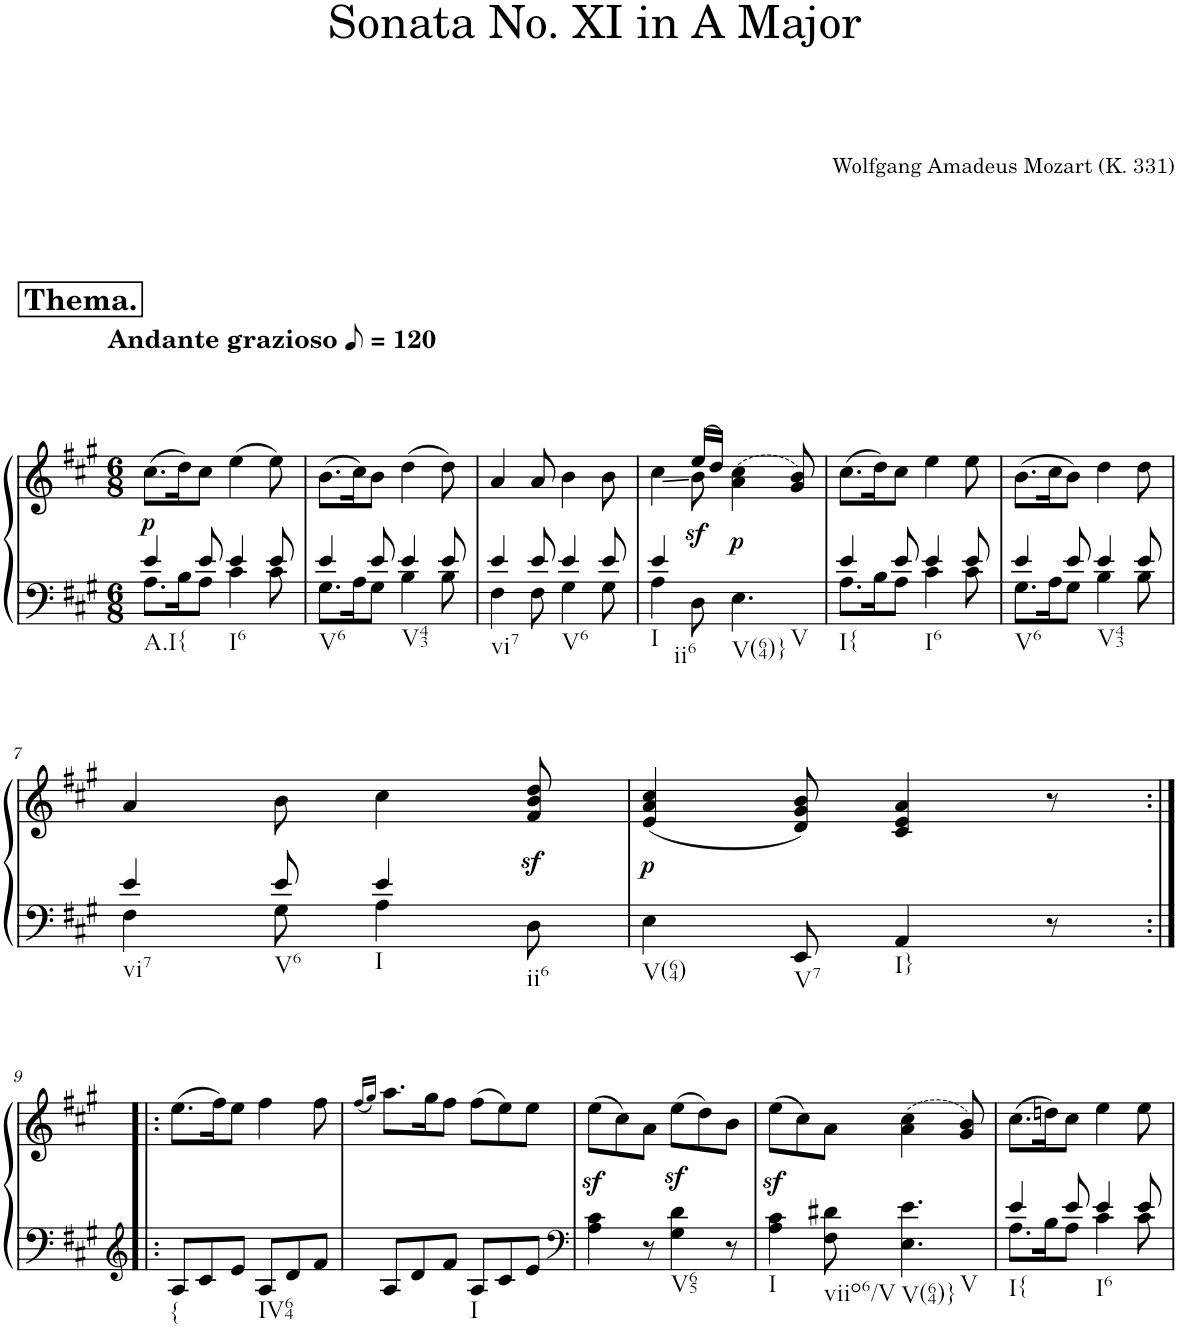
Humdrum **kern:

**kern	**kern	**dynam
*part1	*part1	*part1
*staff2	*staff1	*staff1/2
*I"Piano	*	*
*I'Pno.	*	*
*clefF4	*clefG2	*
*k[f#c#g#]	*k[f#c#g#]	*
*M6/8	*M6/8	*
*MM60	*MM60	*
!!LO:REH:place=s1:a:B:cj:fs=14:t=Thema.
=1	=1	=1
*^	*	*
!	!	!LO:TX:a:B:t=Andante grazioso	!
!LO:TX:b:t=A.I{	!	!	!
!	!	!	!LO:DY:b
4e/	8.A\L	(8.cc#\L	p
.	16B\K	16dd\K)	.
8e/	8A\J	8cc#\J	.
!LO:TX:b:t=I6	!	!	!
4e/	4c#\	(4ee\	.
8e/	8c#\	8ee\)	.
=2	=2	=2	=2
!LO:TX:b:t=V6	!	!	!
4e/	8.G#\L	(8.b\L	.
.	16A\K	16cc#\K)	.
8e/	8G#\J	8b\J	.
!LO:TX:b:t=V43	!	!	!
4e/	4B\	(4dd\	.
8e/	8B\	8dd\)	.
=3	=3	=3	=3
!LO:TX:b:t=vi7	!	!	!
4e/	4F#\	4a/	.
8e/	8F#\	8a/	.
!LO:TX:b:t=V6	!	!	!
4e/	4G#\	4b\	.
8e/	8G#\	8b\	.
=4	=4	=4	=4
*	*	*^	*
!LO:TX:b:t=I	!	!	!	!
4e/	4A\	4cc#\	4ryy	.
!LO:TX:b:t=ii6	!	!	!	!
!	!	!	!	!LO:DY:b
8D\	2ryy	(16ee/LL	8b\	sf
.	.	16dd/JJ)	.	.
!LO:TX:b:t=V(64)}	!	!	!	!
!LO:TX:b:t=V	!	!	!	!
!	!	!	!	!LO:DY:b
4.E\	.	(4a\ 4cc#\	4.ryy	p
.	.	8g#/ 8b/)	.	.
*	*	*v	*v	*
=5	=5	=5	=5
!LO:TX:b:t=I{	!	!	!
4e/	8.A\L	(8.cc#\L	.
.	16B\K	16dd\K)	.
8e/	8A\J	8cc#\J	.
!LO:TX:b:t=I6	!	!	!
4e/	4c#\	4ee\	.
8e/	8c#\	8ee\	.
=6	=6	=6	=6
!LO:TX:b:t=V6	!	!	!
4e/	8.G#\L	(8.b\L	.
.	16A\K	16cc#\K	.
8e/	8G#\J	8b\J)	.
!LO:TX:b:t=V43	!	!	!
4e/	4B\	4dd\	.
8e/	8B\	8dd\	.
!!LO:LB:g=z
=7	=7	=7	=7
!LO:TX:b:t=vi7	!	!	!
4e/	4F#\	4a/	.
!LO:TX:b:t=V6	!	!	!
8e/	8G#\	8b\	.
!LO:TX:b:t=I	!	!	!
4e/	4A\	4cc#\	.
!LO:TX:b:t=ii6	!	!	!
8D\	8ryy	8f#/z< 8b/z< 8dd/z<	.
=8	=8	=8	=8
!LO:TX:b:t=V(64)	!	!	!
!	!	!	!LO:DY:b
*v	*v	*	*
4E\	(4e/ 4a/ 4cc#/	p
!LO:TX:b:t=V7	!	!
8EE/	8d/ 8g#/ 8b/)	.
!LO:TX:b:t=I}	!	!
4AA/	4c#/ 4e/ 4a/	.
8r	8r	.
!!LO:LB:g=z
=9:|!|:	=9:|!|:	=9:|!|:
*clefG2	*	*
!LO:TX:b:t={	!	!
8A/L	(8.ee\L	.
8c#/	.	.
.	16ff#\K)	.
8e/J	8ee\J	.
!LO:TX:b:t=IV64	!	!
8A/L	4ff#\	.
8d/	.	.
8f#/J	8ff#\	.
=10	=10	=10
.	(16qff#/LL	.
.	16qgg#/JJ)	.
8A/L	8.aa\L	.
8d/	.	.
.	16gg#\K	.
8f#/J	8ff#\J	.
!LO:TX:b:t=I	!	!
8A/L	(8ff#\L	.
8c#/	8ee\)	.
8e/J	8ee\J	.
=11	=11	=11
*clefF4	*	*
4A\ 4c#\	(8eez<\L	.
.	8cc#\)	.
8r	8a\J	.
!LO:TX:b:t=V65	!	!
4G#\ 4d\	(8eez<\L	.
.	8dd\)	.
8r	8b\J	.
=12	=12	=12
!LO:TX:b:t=I	!	!
4A\ 4c#\	(8eez<\L	.
.	8cc#\)	.
!LO:TX:b:t=viio6/V	!	!
8F#\ 8d#X\	8a\J	.
!LO:TX:b:t=V(64)}	!	!
!LO:TX:b:t=V	!	!
4.E\ 4.e\	(4a\ 4cc#\	.
.	8g#/ 8b/)	.
=13	=13	=13
*^	*	*
!LO:TX:b:t=I{	!	!	!
4e/	8.A\L	(8.cc#\L	.
.	16B\K	16ddn\K)	.
8e/	8A\J	8cc#\J	.
!LO:TX:b:t=I6	!	!	!
4e/	4c#\	4ee\	.
8e/	8c#\	8ee\	.
*v	*v	*	*
=	=	=
*-	*-	*-
